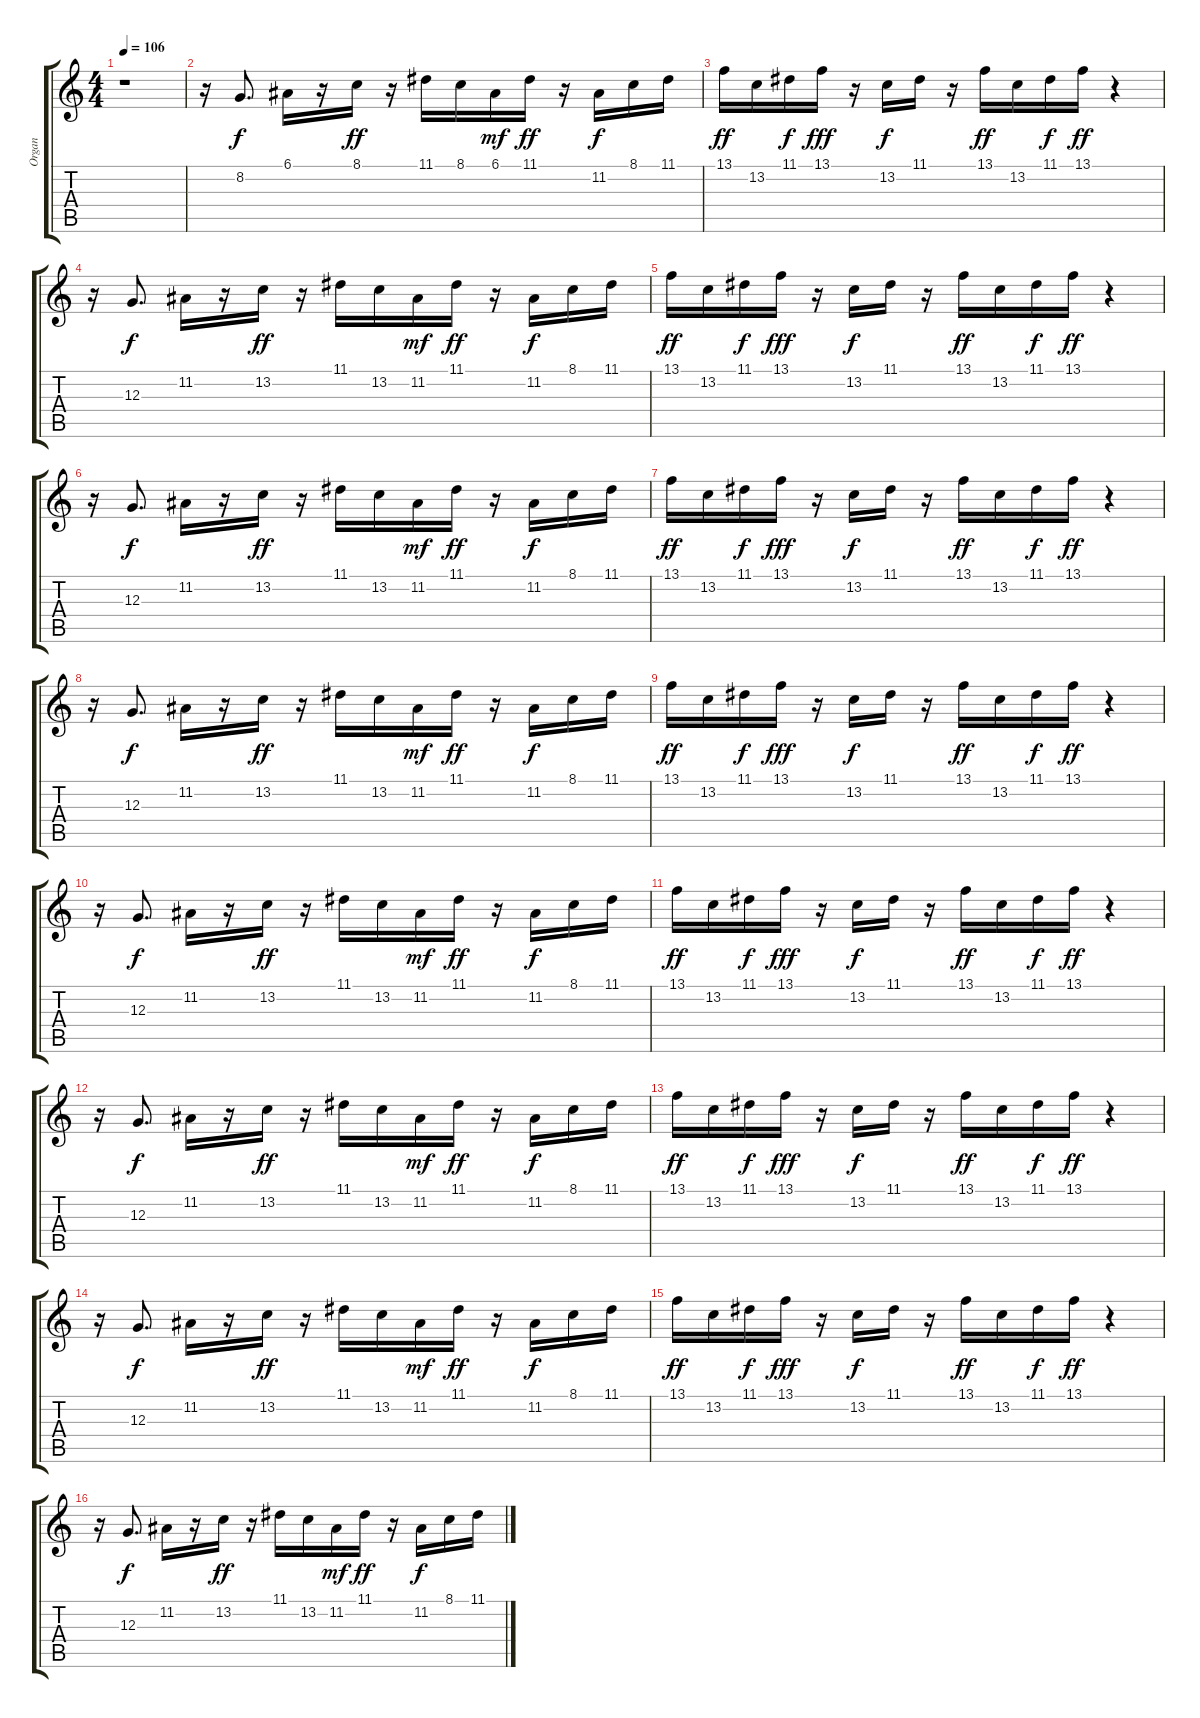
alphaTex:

\track ("Organ" "Organ") {instrument rockorgan}
\staff {score tabs}
\tuning (E4 B3 G3 D3 A2 E2) {hide}
\ts (4 4)
\tempo 106
\clef g2
\ks c
r.1{dy f} |
r.16 8.2.8{d} 6.1.16 r.16 8.1.16{dy ff} r.16 11.1.16 8.1.16 6.1.16{dy mf} 11.1.16{dy ff} r.16 11.2.16{dy f} 8.1.16 11.1.16 |
13.1.16{dy ff} 13.2.16 11.1.16{dy f} 13.1.16{dy fff} r.16 13.2.16{dy f} 11.1.16 r.16 13.1.16{dy ff} 13.2.16 11.1.16{dy f} 13.1.16{dy ff} r.4 |
r.16 12.3.8{d dy f} 11.2.16 r.16 13.2.16{dy ff} r.16 11.1.16 13.2.16 11.2.16{dy mf} 11.1.16{dy ff} r.16 11.2.16{dy f} 8.1.16 11.1.16 |
13.1.16{dy ff} 13.2.16 11.1.16{dy f} 13.1.16{dy fff} r.16 13.2.16{dy f} 11.1.16 r.16 13.1.16{dy ff} 13.2.16 11.1.16{dy f} 13.1.16{dy ff} r.4 |
r.16 12.3.8{d dy f} 11.2.16 r.16 13.2.16{dy ff} r.16 11.1.16 13.2.16 11.2.16{dy mf} 11.1.16{dy ff} r.16 11.2.16{dy f} 8.1.16 11.1.16 |
13.1.16{dy ff} 13.2.16 11.1.16{dy f} 13.1.16{dy fff} r.16 13.2.16{dy f} 11.1.16 r.16 13.1.16{dy ff} 13.2.16 11.1.16{dy f} 13.1.16{dy ff} r.4 |
r.16 12.3.8{d dy f} 11.2.16 r.16 13.2.16{dy ff} r.16 11.1.16 13.2.16 11.2.16{dy mf} 11.1.16{dy ff} r.16 11.2.16{dy f} 8.1.16 11.1.16 |
13.1.16{dy ff} 13.2.16 11.1.16{dy f} 13.1.16{dy fff} r.16 13.2.16{dy f} 11.1.16 r.16 13.1.16{dy ff} 13.2.16 11.1.16{dy f} 13.1.16{dy ff} r.4 |
r.16 12.3.8{d dy f} 11.2.16 r.16 13.2.16{dy ff} r.16 11.1.16 13.2.16 11.2.16{dy mf} 11.1.16{dy ff} r.16 11.2.16{dy f} 8.1.16 11.1.16 |
13.1.16{dy ff} 13.2.16 11.1.16{dy f} 13.1.16{dy fff} r.16 13.2.16{dy f} 11.1.16 r.16 13.1.16{dy ff} 13.2.16 11.1.16{dy f} 13.1.16{dy ff} r.4 |
r.16 12.3.8{d dy f} 11.2.16 r.16 13.2.16{dy ff} r.16 11.1.16 13.2.16 11.2.16{dy mf} 11.1.16{dy ff} r.16 11.2.16{dy f} 8.1.16 11.1.16 |
13.1.16{dy ff} 13.2.16 11.1.16{dy f} 13.1.16{dy fff} r.16 13.2.16{dy f} 11.1.16 r.16 13.1.16{dy ff} 13.2.16 11.1.16{dy f} 13.1.16{dy ff} r.4 |
r.16 12.3.8{d dy f} 11.2.16 r.16 13.2.16{dy ff} r.16 11.1.16 13.2.16 11.2.16{dy mf} 11.1.16{dy ff} r.16 11.2.16{dy f} 8.1.16 11.1.16 |
13.1.16{dy ff} 13.2.16 11.1.16{dy f} 13.1.16{dy fff} r.16 13.2.16{dy f} 11.1.16 r.16 13.1.16{dy ff} 13.2.16 11.1.16{dy f} 13.1.16{dy ff} r.4 |
r.16 12.3.8{d dy f} 11.2.16 r.16 13.2.16{dy ff} r.16 11.1.16 13.2.16 11.2.16{dy mf} 11.1.16{dy ff} r.16 11.2.16{dy f} 8.1.16 11.1.16
